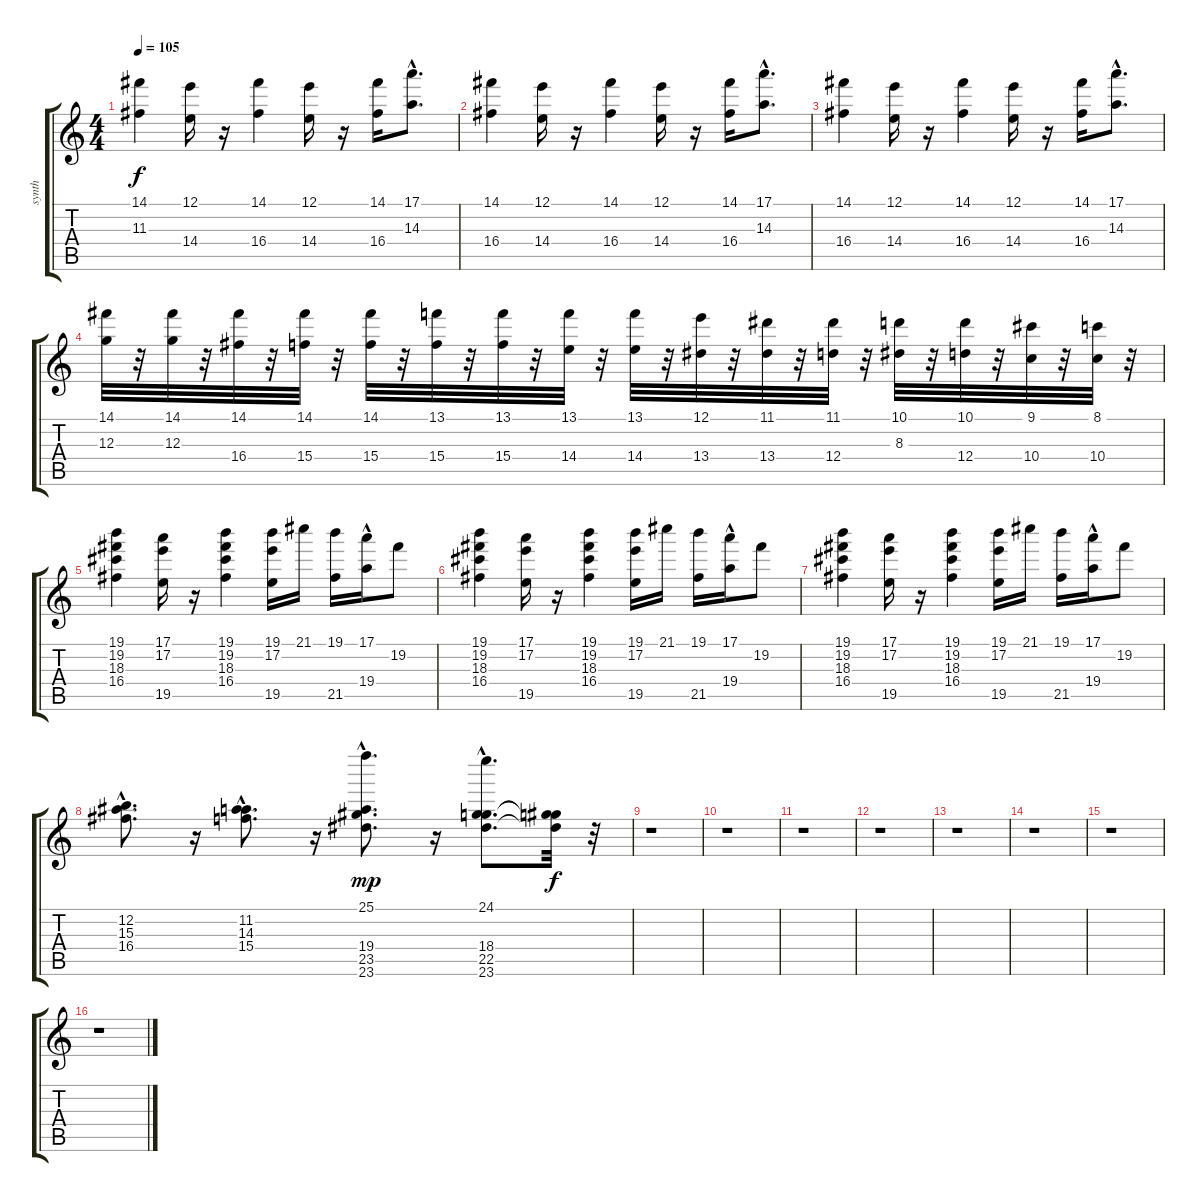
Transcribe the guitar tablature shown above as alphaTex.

\track ("synth" "synth") {instrument contrabass}
\staff {score tabs}
\tuning (E4 B3 G3 D3 A2 E2) {hide}
\ts (4 4)
\tempo 105
\clef g2
\ks c
(14.1 11.3).4{dy f} (12.1 14.4).16 r.16 (14.1 16.4).4 (12.1 14.4).16 r.16 (14.1 16.4).16 (17.1{hac} 14.3{hac}).8{d} |
(14.1 16.4).4 (12.1 14.4).16 r.16 (14.1 16.4).4 (12.1 14.4).16 r.16 (14.1 16.4).16 (17.1{hac} 14.3{hac}).8{d} |
(14.1 16.4).4 (12.1 14.4).16 r.16 (14.1 16.4).4 (12.1 14.4).16 r.16 (14.1 16.4).16 (17.1{hac} 14.3{hac}).8{d} |
(14.1 12.3).32 r.32 (14.1 12.3).32 r.32 (14.1 16.4).32 r.32 (14.1 15.4).32 r.32 (14.1 15.4).32 r.32 (13.1 15.4).32 r.32 (13.1 15.4).32 r.32 (13.1 14.4).32 r.32 (13.1 14.4).32 r.32 (12.1 13.4).32 r.32 (11.1 13.4).32 r.32 (11.1 12.4).32 r.32 (10.1 8.3).32 r.32 (10.1 12.4).32 r.32 (9.1 10.4).32 r.32 (8.1 10.4).32 r.32 |
(19.1 19.2 18.3 16.4).4 (17.1 17.2 19.5).16 r.16 (19.1 19.2 18.3 16.4).4 (19.1 17.2 19.5).16 21.1.16 (19.1 21.5).16 (17.1 19.4{hac}).16 19.2.8 |
(19.1 19.2 18.3 16.4).4 (17.1 17.2 19.5).16 r.16 (19.1 19.2 18.3 16.4).4 (19.1 17.2 19.5).16 21.1.16 (19.1 21.5).16 (17.1 19.4{hac}).16 19.2.8 |
(19.1 19.2 18.3 16.4).4 (17.1 17.2 19.5).16 r.16 (19.1 19.2 18.3 16.4).4 (19.1 17.2 19.5).16 21.1.16 (19.1 21.5).16 (17.1 19.4{hac}).16 19.2.8 |
(12.2{hac} 15.3{hac} 16.4{hac}).8{d} r.16 (11.2{hac} 14.3{hac} 15.4{hac}).8{d} r.16 (25.1{hac} 19.4{hac} 23.5{hac} 23.6{hac}).8{d dy mp} r.16 (24.1{hac} 18.4{hac} 22.5{hac} 23.6{hac}).8{d} (18.4{t} 22.5{t} 23.6{t}).32{dy f} r.32 |
r.1 |
r.1 |
r.1 |
r.1 |
r.1 |
r.1 |
r.1 |
r.1
